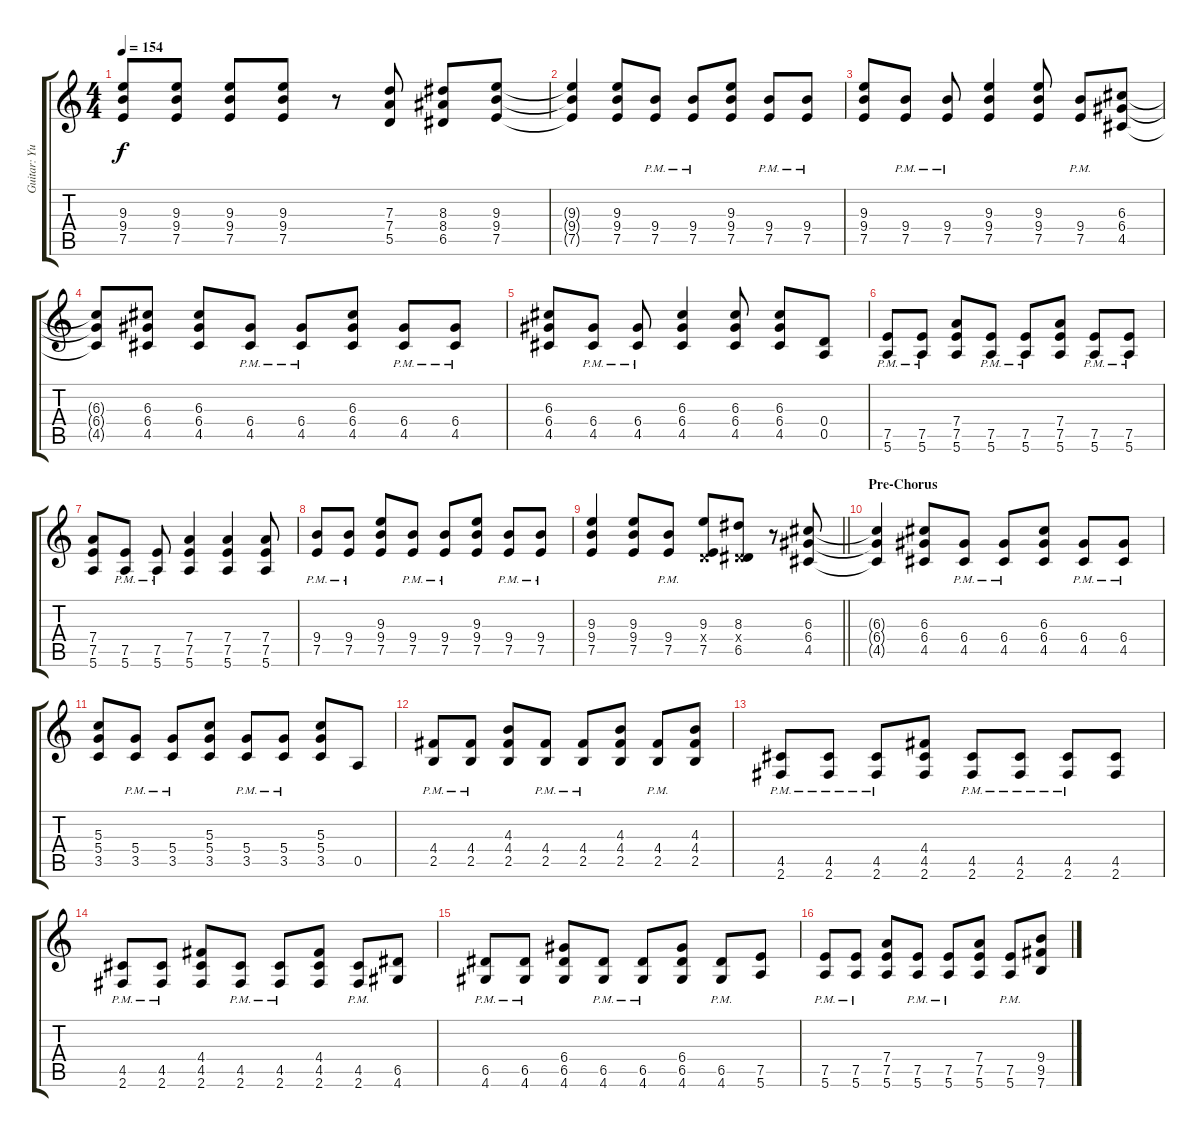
\track ("Guitar: Yui Hirasawa" "Guitar: Yu") {instrument distortionguitar}
\staff {score tabs}
\tuning (E4 B3 G3 D3 A2 E2) {hide}
\ts (4 4)
\tempo 154
\clef g2
\ks c
(9.3 9.4 7.5).8{dy f} (9.3 9.4 7.5).8 (9.3 9.4 7.5).8 (9.3 9.4 7.5).8 r.8 (7.3 7.4 5.5).8 (8.3 8.4 6.5).8 (9.3 9.4 7.5).8 |
(9.3{t} 9.4{t} 7.5{t}).4 (9.3 9.4 7.5).8 (9.4{pm} 7.5{pm}).8 (9.4{pm} 7.5{pm}).8 (9.3 9.4 7.5).8 (9.4{pm} 7.5{pm}).8 (9.4{pm} 7.5{pm}).8 |
(9.3 9.4 7.5).8 (9.4{pm} 7.5{pm}).8 (9.4{pm} 7.5{pm}).8 (9.3 9.4 7.5).4 (9.3 9.4 7.5).8 (9.4{pm} 7.5{pm}).8 (6.3 6.4 4.5).8 |
(6.3{t} 6.4{t} 4.5{t}).8 (6.3 6.4 4.5).8 (6.3 6.4 4.5).8 (6.4{pm} 4.5{pm}).8 (6.4{pm} 4.5{pm}).8 (6.3 6.4 4.5).8 (6.4{pm} 4.5{pm}).8 (6.4{pm} 4.5{pm}).8 |
(6.3 6.4 4.5).8 (6.4{pm} 4.5{pm}).8 (6.4{pm} 4.5{pm}).8 (6.3 6.4 4.5).4 (6.3 6.4 4.5).8 (6.3 6.4 4.5).8 (0.4 0.5).8 |
(7.5{pm} 5.6{pm}).8 (7.5{pm} 5.6{pm}).8 (7.4 7.5 5.6).8 (7.5{pm} 5.6{pm}).8 (7.5{pm} 5.6{pm}).8 (7.4 7.5 5.6).8 (7.5{pm} 5.6{pm}).8 (7.5{pm} 5.6{pm}).8 |
(7.4 7.5 5.6).8 (7.5{pm} 5.6{pm}).8 (7.5{pm} 5.6{pm}).8 (7.4 7.5 5.6).4 (7.4 7.5 5.6).4 (7.4 7.5 5.6).8 |
(9.4{pm} 7.5{pm}).8 (9.4{pm} 7.5{pm}).8 (9.3 9.4 7.5).8 (9.4{pm} 7.5{pm}).8 (9.4{pm} 7.5{pm}).8 (9.3 9.4 7.5).8 (9.4{pm} 7.5{pm}).8 (9.4{pm} 7.5{pm}).8 |
\barLineRight lightlight
(9.3 9.4 7.5).4 (9.3 9.4 7.5).8 (9.4{pm} 7.5{pm}).8 (9.3 0.4{x} 7.5).8 (8.3 0.4{x} 6.5).8 r.8 (6.3 6.4 4.5).8 |
\section ("" "Pre-Chorus")
(6.3{t} 6.4{t} 4.5{t}).4 (6.3 6.4 4.5).8 (6.4{pm} 4.5{pm}).8 (6.4{pm} 4.5{pm}).8 (6.3 6.4 4.5).8 (6.4{pm} 4.5{pm}).8 (6.4{pm} 4.5{pm}).8 |
(5.3 5.4 3.5).8 (5.4{pm} 3.5{pm}).8 (5.4{pm} 3.5{pm}).8 (5.3 5.4 3.5).8 (5.4{pm} 3.5{pm}).8 (5.4{pm} 3.5{pm}).8 (5.3 5.4 3.5).8 0.5.8 |
(4.4{pm} 2.5{pm}).8 (4.4{pm} 2.5{pm}).8 (4.3 4.4 2.5).8 (4.4{pm} 2.5{pm}).8 (4.4{pm} 2.5{pm}).8 (4.3 4.4 2.5).8 (4.4{pm} 2.5{pm}).8 (4.3 4.4 2.5).8 |
(4.5{pm} 2.6{pm}).8 (4.5{pm} 2.6{pm}).8 (4.5{pm} 2.6{pm}).8 (4.4 4.5 2.6).8 (4.5{pm} 2.6{pm}).8 (4.5{pm} 2.6{pm}).8 (4.5{pm} 2.6{pm}).8 (4.5 2.6).8 |
(4.5{pm} 2.6{pm}).8 (4.5{pm} 2.6{pm}).8 (4.4 4.5 2.6).8 (4.5{pm} 2.6{pm}).8 (4.5{pm} 2.6{pm}).8 (4.4 4.5 2.6).8 (4.5{pm} 2.6{pm}).8 (6.5 4.6).8 |
(6.5{pm} 4.6{pm}).8 (6.5{pm} 4.6{pm}).8 (6.4 6.5 4.6).8 (6.5{pm} 4.6{pm}).8 (6.5{pm} 4.6{pm}).8 (6.4 6.5 4.6).8 (6.5{pm} 4.6{pm}).8 (7.5 5.6).8 |
(7.5{pm} 5.6{pm}).8 (7.5{pm} 5.6{pm}).8 (7.4 7.5 5.6).8 (7.5{pm} 5.6{pm}).8 (7.5{pm} 5.6{pm}).8 (7.4 7.5 5.6).8 (7.5{pm} 5.6{pm}).8 (9.4 9.5 7.6).8
